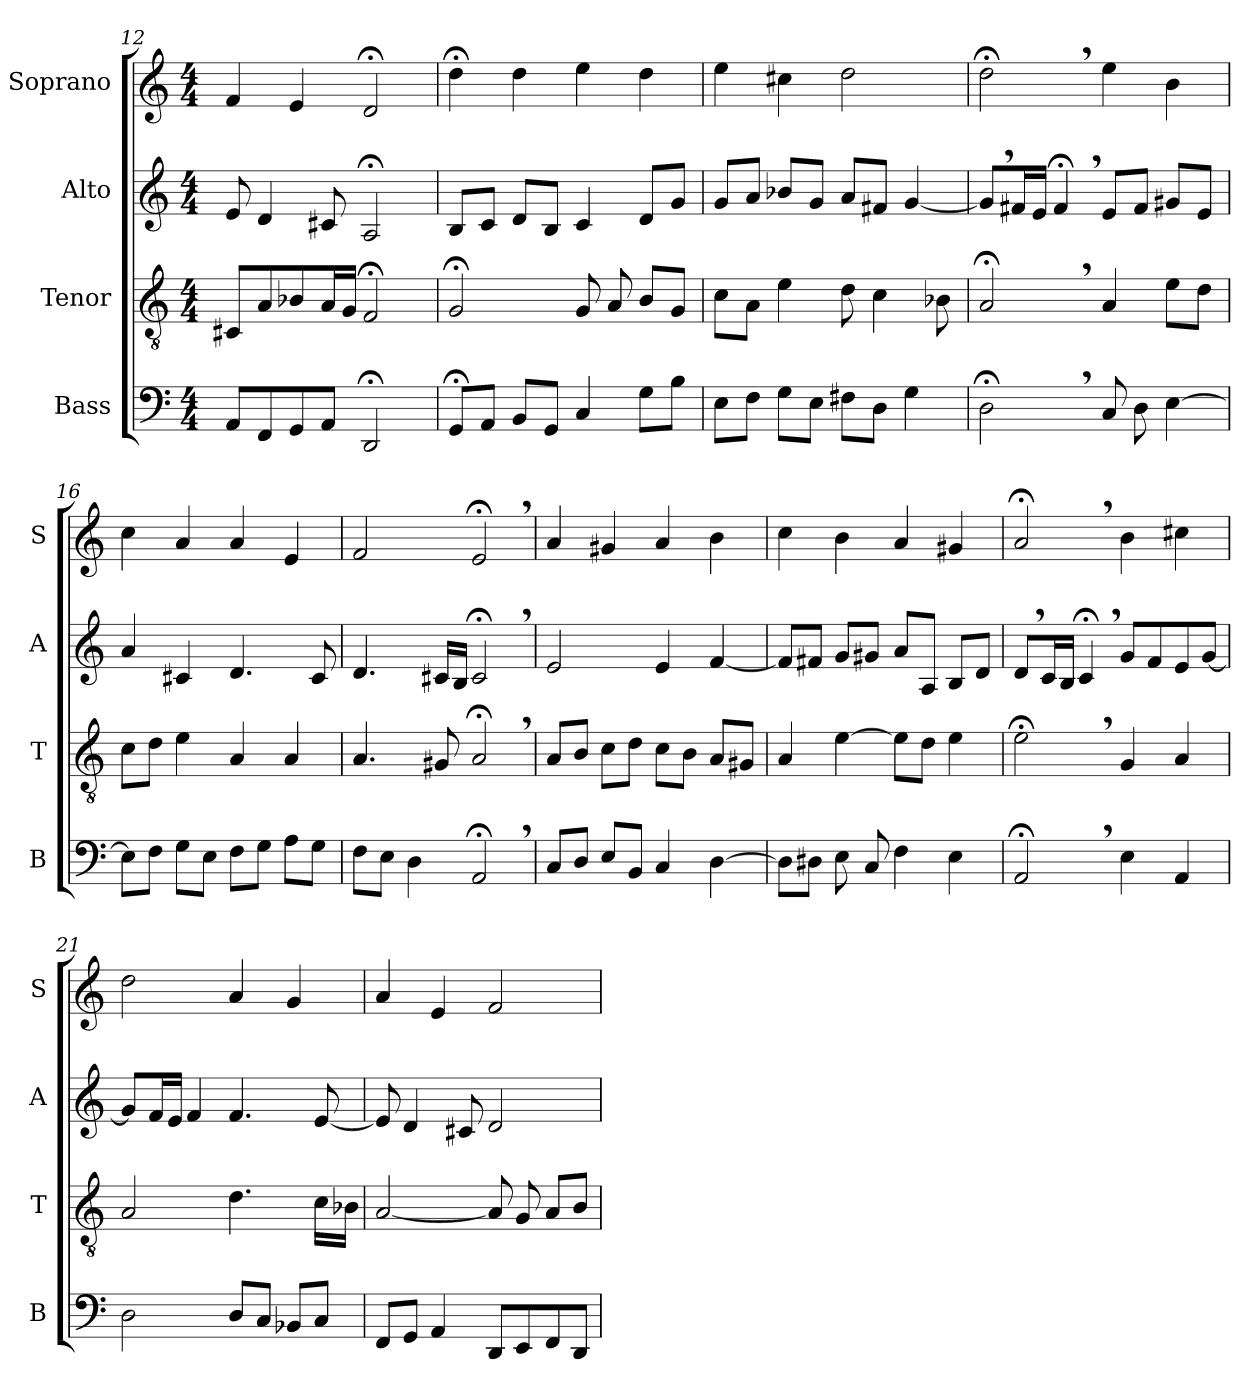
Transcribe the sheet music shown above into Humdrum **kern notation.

**kern	**kern	**kern	**kern
*part4	*part3	*part2	*part1
*staff4	*staff3	*staff2	*staff1
*I"Bass	*I"Tenor	*I"Alto	*I"Soprano
*I'B	*I'T	*I'A	*I'S
*clefF4	*clefGv2	*clefG2	*clefG2
*k[]	*k[]	*k[]	*k[]
*M4/4	*M4/4	*M4/4	*M4/4
=12	=12	=12	=12
8AA/L	8C#X/L	8e/	4f/
8FF/	8A/	4d/	.
8GG/	8B-X/	.	4e/
8AA/J	16A/L	8c#X/	.
.	16G/JJ	.	.
2DD;</	2F;</	2A;</	2d;</
=13	=13	=13	=13
8GG;</L	2G;</	8B/L	4dd;<\
8AA/J	.	8c/J	.
8BB/L	.	8d/L	4dd\
8GG/J	.	8B/J	.
4C/	8G/	4c/	4ee\
.	8A/	.	.
8G\L	8B/L	8d/L	4dd\
8B\J	8G/J	8g/J	.
=14	=14	=14	=14
8E\L	8c\L	8g/L	4ee\
8F\J	8A\J	8a/J	.
8G\L	4e\	8b-X/L	4cc#X\
8E\J	.	8g/J	.
8F#X\L	8d\	8a/L	2dd\
8D\J	4c\	8f#X/J	.
4G\	.	[4g/	.
.	8B-X\	.	.
=15	=15	=15	=15
2D;<,\	2A;<,/	8g,/L]	2dd;<,\
.	.	16f#X/L	.
.	.	16e/JJ	.
.	.	4f#;<,/	.
8C:/	4A/	8e/L	4ee:\
8D\	.	8f#/J	.
[4E\	8e\L	8g#X/L	4b\
.	8d\J	8e/J	.
=16	=16	=16	=16
8E\L]	8c\L	4a/	4cc\
8F\J	8d\J	.	.
8G\L	4e\	4c#X/	4a/
8E\J	.	.	.
8F\L	4A/	4.d/	4a/
8G\J	.	.	.
8A\L	4A/	.	4e/
8G\J	.	8c#/	.
=17	=17	=17	=17
8F\L	4.A/	4.d/	2f/
8E\J	.	.	.
4D\	.	.	.
.	8G#X/	16c#X/LL	.
.	.	16B/JJ	.
2AA;<,/	2A;<,/	2c#;<,/	2e;<,/
=18	=18	=18	=18
8C/L	8A/L	2e/	4a/
8D/J	8B/J	.	.
8E/L	8c\L	.	4g#X/
8BB/J	8d\J	.	.
4C/	8c\L	4e/	4a/
.	8B\J	.	.
[4D\	8A/L	[4f/	4b\
.	8G#X/J	.	.
=19	=19	=19	=19
8D\L]	4A/	8f/L]	4cc\
8D#X\J	.	8f#X/J	.
8E\	[4e\	8g/L	4b\
8C/	.	8g#X/J	.
4F\	8e\L]	8a/L	4a/
.	8d\J	8A/J	.
4E\	4e\	8B/L	4g#X/
.	.	8d/J	.
=20	=20	=20	=20
2AA;<,/	2e;<,\	8d,/L	2a;<,/
.	.	16c/L	.
.	.	16B/JJ	.
.	.	4c;<,/	.
4E\	4G/	8g/L	4b\
.	.	8f/	.
4AA/	4A/	8e/	4cc#X\
.	.	[8g/J	.
=21	=21	=21	=21
2D\	2A/	8g/L]	2dd\
.	.	16f/L	.
.	.	16e/JJ	.
.	.	4f/	.
8D/L	4.d\	4.f/	4a/
8C/J	.	.	.
8BB-X/L	.	.	4g/
8C/J	16c\LL	[8e/	.
.	16B-X\JJ	.	.
=22	=22	=22	=22
8FF/L	[2A/	8e/]	4a/
8GG/J	.	4d/	.
4AA/	.	.	4e/
.	.	8c#X/	.
8DD/L	8A/]	2d/	2f/
8EE/	8G/	.	.
8FF/	8A/L	.	.
8DD/J	8B/J	.	.
=	=	=	=
*-	*-	*-	*-
